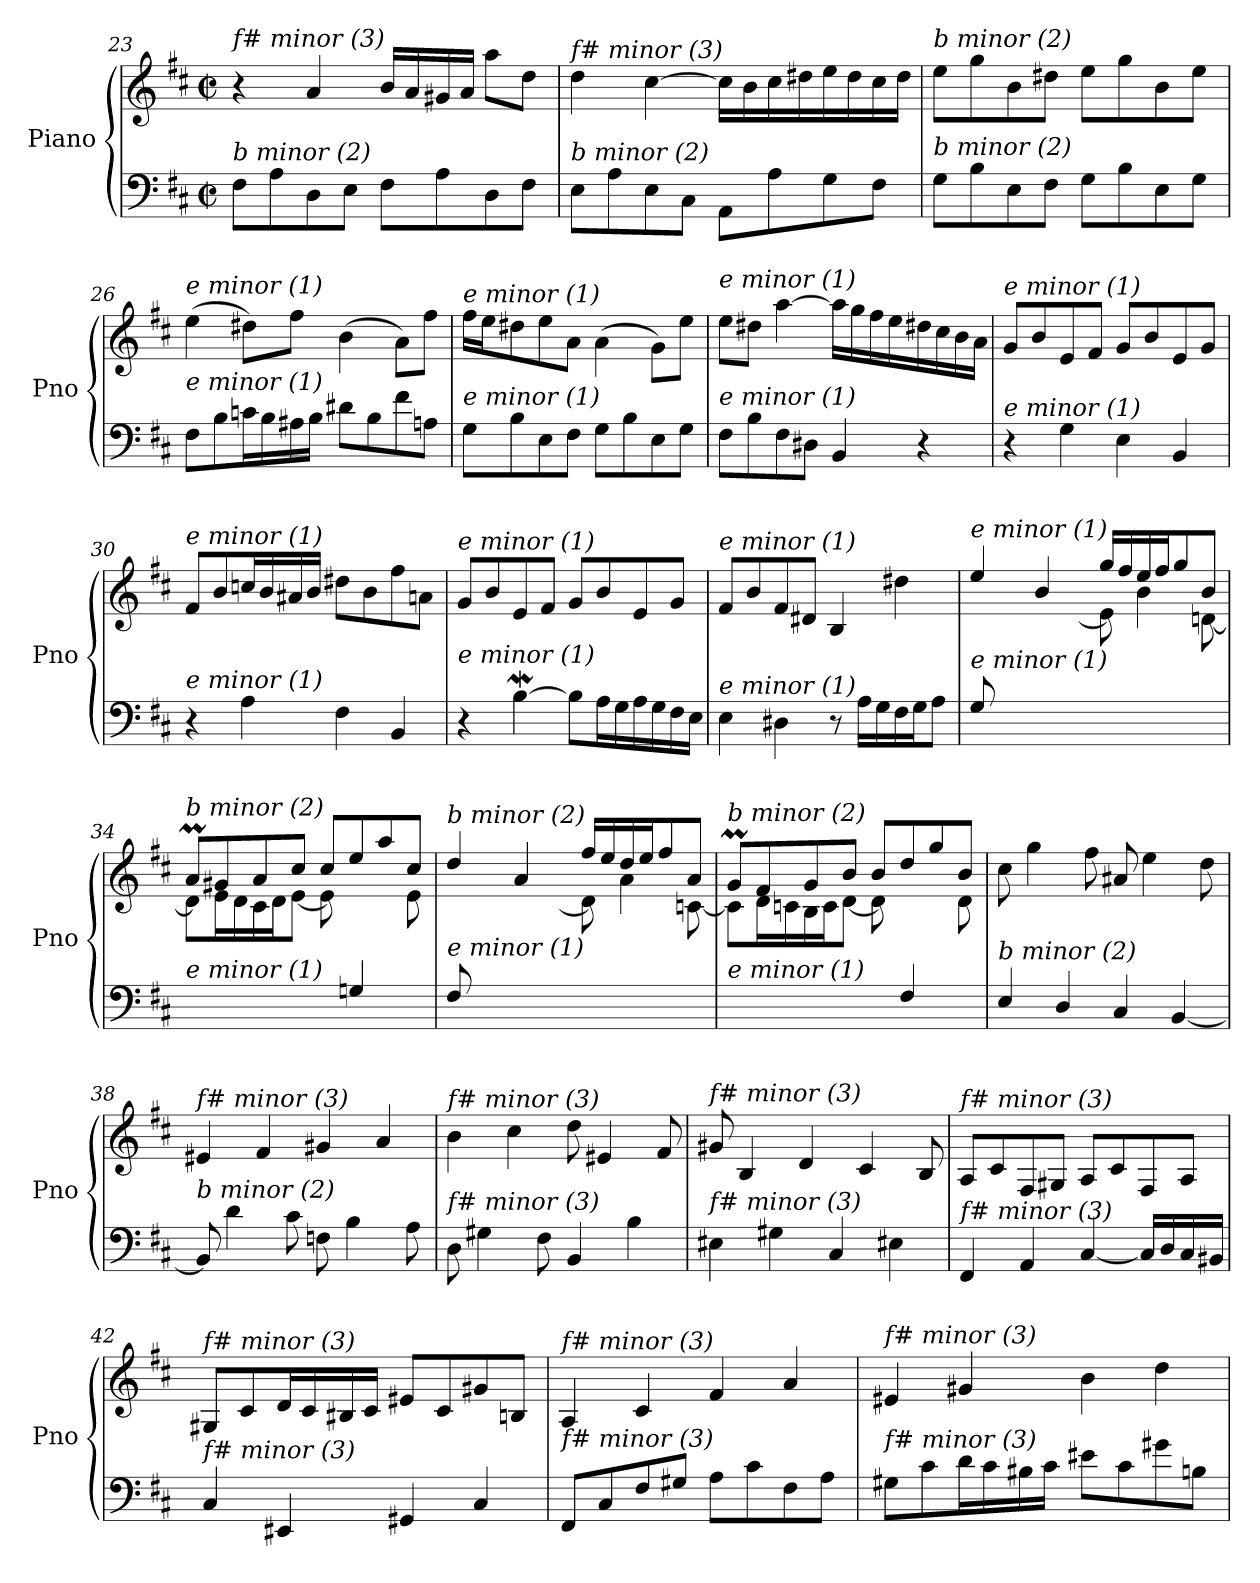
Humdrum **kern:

**kern	**kern
*part1	*part1
*staff2	*staff1
*I"Piano	*
*I'Pno	*
*clefF4	*clefG2
*k[f#c#]	*k[f#c#]
*M2/2	*M2/2
*met(c|)	*met(c|)
=23	=23
!	!LO:TX:i:t=f# minor (3)
!LO:TX:i:t=b minor (2)	!
8F#\L	4r
8A\	.
8D\	4a/
8E\J	.
8F#\L	16b/LL
.	16a/
8A\	16g#X/
.	16a/JJ
8D\	8aa\L
8F#\J	8dd\J
!!LO:PB:g=z
=24	=24
!	!LO:TX:i:t=f# minor (3)
!LO:TX:i:t=b minor (2)	!
8E\L	4dd\
8A\	.
8E\	[4cc#\
8C#\J	.
8AA\L	16cc#\LL]
.	16b\
8A\	16cc#\
.	16dd#X\
8G\	16ee\
.	16dd#\
8F#\J	16cc#\
.	16dd#\JJ
=25	=25
!	!LO:TX:i:t=b minor (2)
!LO:TX:i:t=b minor (2)	!
8G\L	8ee\L
8B\	8gg\
8E\	8b\
8F#\J	8dd#X\J
8G\L	8ee\L
8B\	8gg\
8E\	8b\
8G\J	8ee\J
=26	=26
!	!LO:TX:i:t=e minor (1)
!LO:TX:i:t=e minor (1)	!
8F#\L	(4ee\
8B\	.
16cn\L	8dd#X\L)
16B\	.
16A#X\	8ff#\J
16B\JJ	.
8d#X\L	(4b\
8B\	.
8f#\	8a\L)
8An\J	8ff#\J
=27	=27
!	!LO:TX:i:t=e minor (1)
!LO:TX:i:t=e minor (1)	!
8G\L	16ff#\LL
.	16ee\J
8B\	8dd#X\
8E\	8ee\
8F#\J	8a\J
8G\L	(4a\
8B\	.
8E\	8g\L)
8G\J	8ee\J
!!LO:LB:g=z
=28	=28
!	!LO:TX:i:t=e minor (1)
!LO:TX:i:t=e minor (1)	!
8F#\L	8ee\L
8B\	8dd#X\J
8F#\	[4aa\
8D#X\J	.
4BB/	16aa\LL]
.	16gg\
.	16ff#\
.	16ee\
4r	16dd#X\
.	16cc#\
.	16b\
.	16a\JJ
=29	=29
!	!LO:TX:i:t=e minor (1)
!LO:TX:i:t=e minor (1)	!
4r	8g/L
.	8b/
4G\	8e/
.	8f#/J
4E\	8g/L
.	8b/
4BB/	8e/
.	8g/J
=30	=30
!	!LO:TX:i:t=e minor (1)
!LO:TX:i:t=e minor (1)	!
4r	8f#/L
.	8b/
4A\	16ccn/L
.	16b/
.	16a#X/
.	16b/JJ
4F#\	8dd#X\L
.	8b\
4BB/	8ff#\
.	8an\J
=31	=31
!	!LO:TX:i:t=e minor (1)
!LO:TX:i:t=e minor (1)	!
4r	8g/L
.	8b/
[4BW\	8e/
.	8f#/J
8B\L]	8g/L
16A\L	8b/
16G\	.
16A\	8e/
16G\	.
16F#\	8g/J
16E\JJ	.
!!LO:LB:g=z
=32	=32
!	!LO:TX:i:t=e minor (1)
!LO:TX:i:t=e minor (1)	!
4E\	8f#/L
.	8b/
4D#X\	8f#/
.	8d#X/J
8r	4B/
16A\LL	.
16G\	.
16F#\	4dd#X\
16G\J	.
8A\J	.
=33	=33
*	*^
!	!LO:TX:i:t=e minor (1)	!
!LO:TX:i:t=e minor (1)	!	!
8G/L	4ee/	8ryy
2..ryy	.	16e\L
.	.	16f#\
.	4b/	16g\
.	.	16f#\J
.	.	[8e\J
.	16gg/LL	8e\]
.	16ff#/	.
.	16ee/	4b\
.	16ff#/J	.
.	8gg/	.
.	8b/J	[8dn\
=34	=34	=34
!	!LO:TX:i:t=b minor (2)	!
!LO:TX:i:t=e minor (1)	!	!
2ryy	8aM/L	8d\L]
.	8g#X/	16e\L
.	.	16d\
.	8a/	16c#\
.	.	16d\J
.	8cc#/J	[8e\J
8ryy	8cc#/L	8e\]
4Gn/	8ee/	4ryy
.	8aa/	.
8ryy	8cc#/J	8e\
=35	=35	=35
!	!LO:TX:i:t=b minor (2)	!
!LO:TX:i:t=e minor (1)	!	!
8F#/L	4dd/	8ryy
2..ryy	.	16d\L
.	.	16e\
.	4a/	16f#\
.	.	16e\J
.	.	[8d\J
.	16ff#/LL	8d\]
.	16ee/	.
.	16dd/	4a\
.	16ee/J	.
.	8ff#/	.
.	8a/J	[8cn\
!!LO:LB:g=z	!!
=36	=36	=36
!	!LO:TX:i:t=b minor (2)	!
!LO:TX:i:t=e minor (1)	!	!
2ryy	8gM/L	8c\L]
.	8f#/	16d\L
.	.	16cn\
.	8g/	16B\
.	.	16c\J
.	8b/J	[8d\J
8ryy	8b/L	8d\]
4F#/	8dd/	4ryy
.	8gg/	.
8ryy	8b/J	8d\
=37	=37	=37
!	!LO:TX:i:t=b minor (2)	!
!LO:TX:i:t=b minor (2)	!	!
*	*v	*v
4E/	8cc#\
.	4gg\
4D/	.
.	8ff#\
4C#/	8a#X/
.	4ee\
[4BB/	.
.	8dd\
=38	=38
!	!LO:TX:i:t=f# minor (3)
!LO:TX:i:t=b minor (2)	!
8BB/]	4e#X/
4d\	.
.	4f#/
8c#\	.
8Fni\	4g#X/
4B\	.
.	4a/
8A\	.
=39	=39
!	!LO:TX:i:t=f# minor (3)
!LO:TX:i:t=f# minor (3)	!
8D\	4b\
4G#X\	.
.	4cc#\
8F#\	.
4BB/	8dd\
.	4e#X/
4B\	.
.	8f#/
=40	=40
!	!LO:TX:i:t=f# minor (3)
!LO:TX:i:t=f# minor (3)	!
4E#X\	8g#X/
.	4B/
4G#X\	.
.	4d/
4C#/	.
.	4c#/
4E#X\	.
.	8B/
!!LO:LB:g=z
=41	=41
!	!LO:TX:i:t=f# minor (3)
!LO:TX:i:t=f# minor (3)	!
4FF#/	8A/L
.	8c#/
4AA/	8F#/
.	8G#X/J
[4C#/	8A/L
.	8c#/
16C#/LL]	8F#/
16D/	.
16C#/	8A/J
16BB#Xj/JJ	.
=42	=42
!	!LO:TX:i:t=f# minor (3)
!LO:TX:i:t=f# minor (3)	!
4C#/	8G#X/L
.	8c#/
4EE#X/	16d/L
.	16c#/
.	16B#Xj/
.	16c#/JJ
4GG#X/	8e#X/L
.	8c#/
4C#/	8g#X/
.	8Bn/J
=43	=43
!	!LO:TX:i:t=f# minor (3)
!LO:TX:i:t=f# minor (3)	!
8FF#/L	4A/
8C#/	.
8F#/	4c#/
8G#X/J	.
8A\L	4f#/
8c#\	.
8F#\	4a/
8A\J	.
=44	=44
!	!LO:TX:i:t=f# minor (3)
!LO:TX:i:t=f# minor (3)	!
8G#X\L	4e#X/
8c#\	.
16d\L	4g#X/
16c#\	.
16B#Xj\	.
16c#\JJ	.
8e#X\L	4b\
8c#\	.
8g#X\	4dd\
8Bn\J	.
=	=
*-	*-
